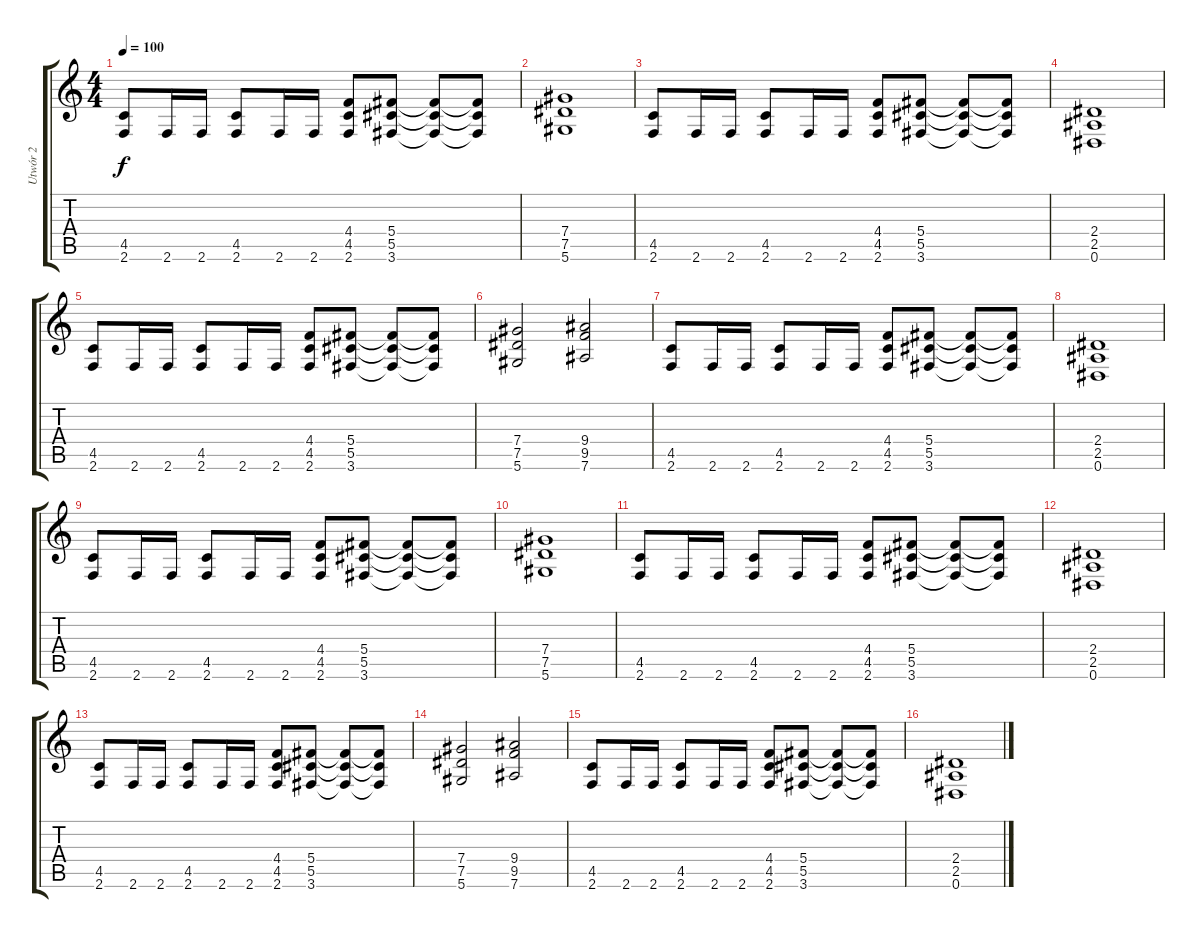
\track ("Utwór 2" "Utwór 2") {instrument distortionguitar}
\staff {score tabs}
\tuning (Eb4 Bb3 Gb3 Db3 Ab2 Eb2) {hide}
\ts (4 4)
\tempo 100
\clef g2
\ks c
(4.5 2.6).8{dy f} 2.6.16 2.6.16 (4.5 2.6).8 2.6.16 2.6.16 (4.4 4.5 2.6).8 (5.4 5.5 3.6).8 (5.4{t} 5.5{t} 3.6{t}).8 (5.4{t} 5.5{t} 3.6{t}).8 |
(7.4 7.5 5.6).1 |
(4.5 2.6).8 2.6.16 2.6.16 (4.5 2.6).8 2.6.16 2.6.16 (4.4 4.5 2.6).8 (5.4 5.5 3.6).8 (5.4{t} 5.5{t} 3.6{t}).8 (5.4{t} 5.5{t} 3.6{t}).8 |
(2.4 2.5 0.6).1 |
(4.5 2.6).8 2.6.16 2.6.16 (4.5 2.6).8 2.6.16 2.6.16 (4.4 4.5 2.6).8 (5.4 5.5 3.6).8 (5.4{t} 5.5{t} 3.6{t}).8 (5.4{t} 5.5{t} 3.6{t}).8 |
(7.4 7.5 5.6).2 (9.4 9.5 7.6).2 |
(4.5 2.6).8 2.6.16 2.6.16 (4.5 2.6).8 2.6.16 2.6.16 (4.4 4.5 2.6).8 (5.4 5.5 3.6).8 (5.4{t} 5.5{t} 3.6{t}).8 (5.4{t} 5.5{t} 3.6{t}).8 |
(2.4 2.5 0.6).1 |
(4.5 2.6).8 2.6.16 2.6.16 (4.5 2.6).8 2.6.16 2.6.16 (4.4 4.5 2.6).8 (5.4 5.5 3.6).8 (5.4{t} 5.5{t} 3.6{t}).8 (5.4{t} 5.5{t} 3.6{t}).8 |
(7.4 7.5 5.6).1 |
(4.5 2.6).8 2.6.16 2.6.16 (4.5 2.6).8 2.6.16 2.6.16 (4.4 4.5 2.6).8 (5.4 5.5 3.6).8 (5.4{t} 5.5{t} 3.6{t}).8 (5.4{t} 5.5{t} 3.6{t}).8 |
(2.4 2.5 0.6).1 |
(4.5 2.6).8 2.6.16 2.6.16 (4.5 2.6).8 2.6.16 2.6.16 (4.4 4.5 2.6).8 (5.4 5.5 3.6).8 (5.4{t} 5.5{t} 3.6{t}).8 (5.4{t} 5.5{t} 3.6{t}).8 |
(7.4 7.5 5.6).2 (9.4 9.5 7.6).2 |
(4.5 2.6).8 2.6.16 2.6.16 (4.5 2.6).8 2.6.16 2.6.16 (4.4 4.5 2.6).8 (5.4 5.5 3.6).8 (5.4{t} 5.5{t} 3.6{t}).8 (5.4{t} 5.5{t} 3.6{t}).8 |
(2.4 2.5 0.6).1
